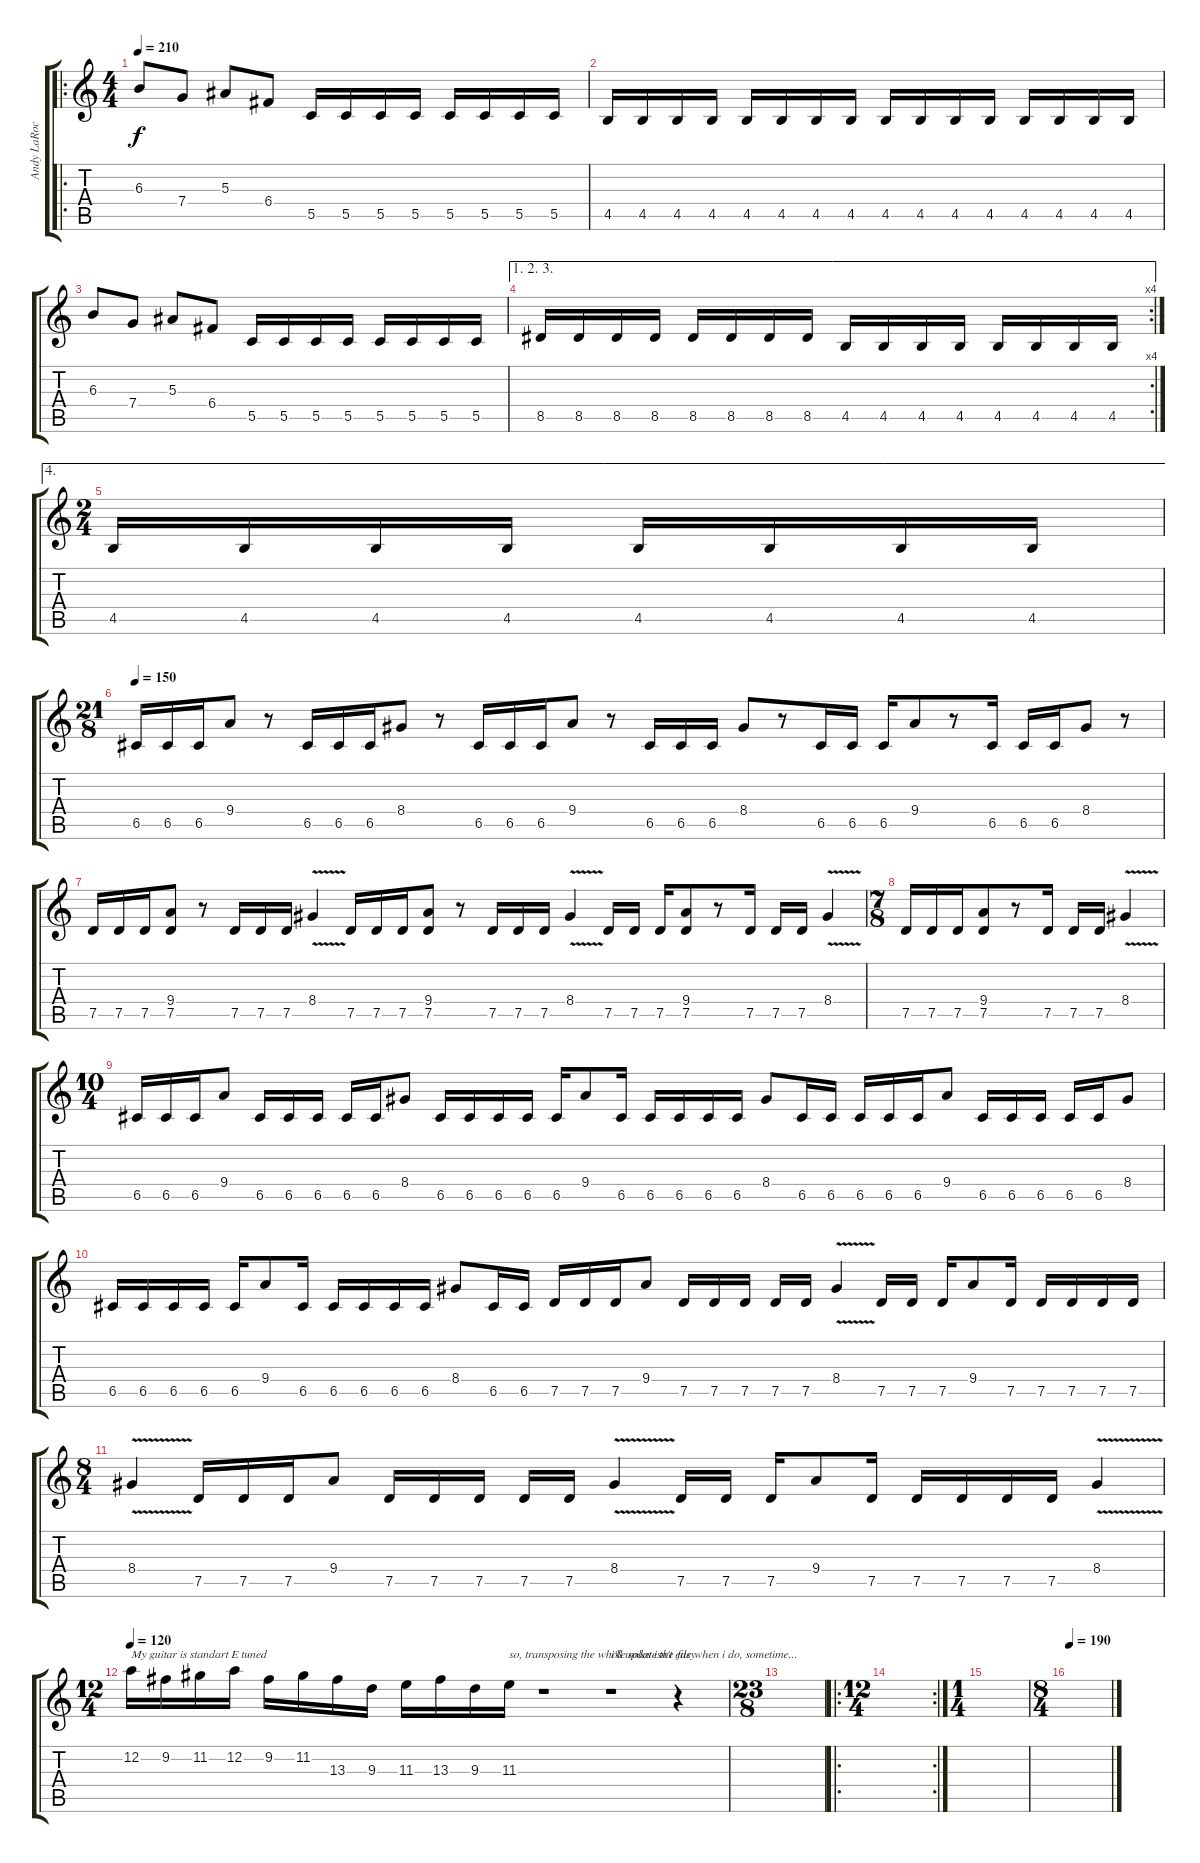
\track ("Andy LaRocque" "Andy LaRoc") {instrument distortionguitar}
\staff {score tabs}
\tuning (D4 A3 F3 C3 G2 D2) {hide}
\ro
\ts (4 4)
\tempo 210
\clef g2
\ks c
6.3.8{dy f} 7.4.8 5.3.8 6.4.8 5.5.16 5.5.16 5.5.16 5.5.16 5.5.16 5.5.16 5.5.16 5.5.16 |
4.5.16 4.5.16 4.5.16 4.5.16 4.5.16 4.5.16 4.5.16 4.5.16 4.5.16 4.5.16 4.5.16 4.5.16 4.5.16 4.5.16 4.5.16 4.5.16 |
6.3.8 7.4.8 5.3.8 6.4.8 5.5.16 5.5.16 5.5.16 5.5.16 5.5.16 5.5.16 5.5.16 5.5.16 |
\ae (1 2 3)
\rc 4
8.5.16 8.5.16 8.5.16 8.5.16 8.5.16 8.5.16 8.5.16 8.5.16 4.5.16 4.5.16 4.5.16 4.5.16 4.5.16 4.5.16 4.5.16 4.5.16 |
\ae 4
\ts (2 4)
4.5.16 4.5.16 4.5.16 4.5.16 4.5.16 4.5.16 4.5.16 4.5.16 |
\ts (21 8)
\tempo 150
6.5.16 6.5.16 6.5.16 9.4.8 r.8 6.5.16 6.5.16 6.5.16 8.4.8 r.8 6.5.16 6.5.16 6.5.16 9.4.8 r.8 6.5.16 6.5.16 6.5.16 8.4.8 r.8 6.5.16 6.5.16 6.5.16 9.4.8 r.8 6.5.16 6.5.16 6.5.16 8.4.8 r.8 |
7.5.16 7.5.16 7.5.16 (9.4 7.5).8 r.8 7.5.16 7.5.16 7.5.16 8.4{v}.4 7.5.16 7.5.16 7.5.16 (9.4 7.5).8 r.8 7.5.16 7.5.16 7.5.16 8.4{v}.4 7.5.16 7.5.16 7.5.16 (9.4 7.5).8 r.8 7.5.16 7.5.16 7.5.16 8.4{v}.4 |
\ts (7 8)
7.5.16 7.5.16 7.5.16 (9.4 7.5).8 r.8 7.5.16 7.5.16 7.5.16 8.4{v}.4 |
\ts (10 4)
6.5.16 6.5.16 6.5.16 9.4.8 6.5.16 6.5.16 6.5.16 6.5.16 6.5.16 8.4.8 6.5.16 6.5.16 6.5.16 6.5.16 6.5.16 9.4.8 6.5.16 6.5.16 6.5.16 6.5.16 6.5.16 8.4.8 6.5.16 6.5.16 6.5.16 6.5.16 6.5.16 9.4.8 6.5.16 6.5.16 6.5.16 6.5.16 6.5.16 8.4.8 |
6.5.16 6.5.16 6.5.16 6.5.16 6.5.16 9.4.8 6.5.16 6.5.16 6.5.16 6.5.16 6.5.16 8.4.8 6.5.16 6.5.16 7.5.16 7.5.16 7.5.16 9.4.8 7.5.16 7.5.16 7.5.16 7.5.16 7.5.16 8.4{v}.4 7.5.16 7.5.16 7.5.16 9.4.8 7.5.16 7.5.16 7.5.16 7.5.16 7.5.16 |
\ts (8 4)
8.4{v}.4 7.5.16 7.5.16 7.5.16 9.4.8 7.5.16 7.5.16 7.5.16 7.5.16 7.5.16 8.4{v}.4 7.5.16 7.5.16 7.5.16 9.4.8 7.5.16 7.5.16 7.5.16 7.5.16 7.5.16 8.4{v}.4 |
\ts (12 4)
\tempo 120
12.2.16{txt "My guitar is standart E tuned"} 9.2.16 11.2.16 12.2.16 9.2.16 11.2.16 13.3.16 9.3.16 11.3.16 13.3.16 9.3.16 11.3.16{txt "so, transposing the whole solos isn't easy"} r.1 r.1{txt "i'll update the file when i do, sometime..."} r.4 |
\ts (23 8)
|
\ro
\rc 2
\ts (12 4)
|
\ts (1 4)
|
\ts (8 4)
\tempo 190
